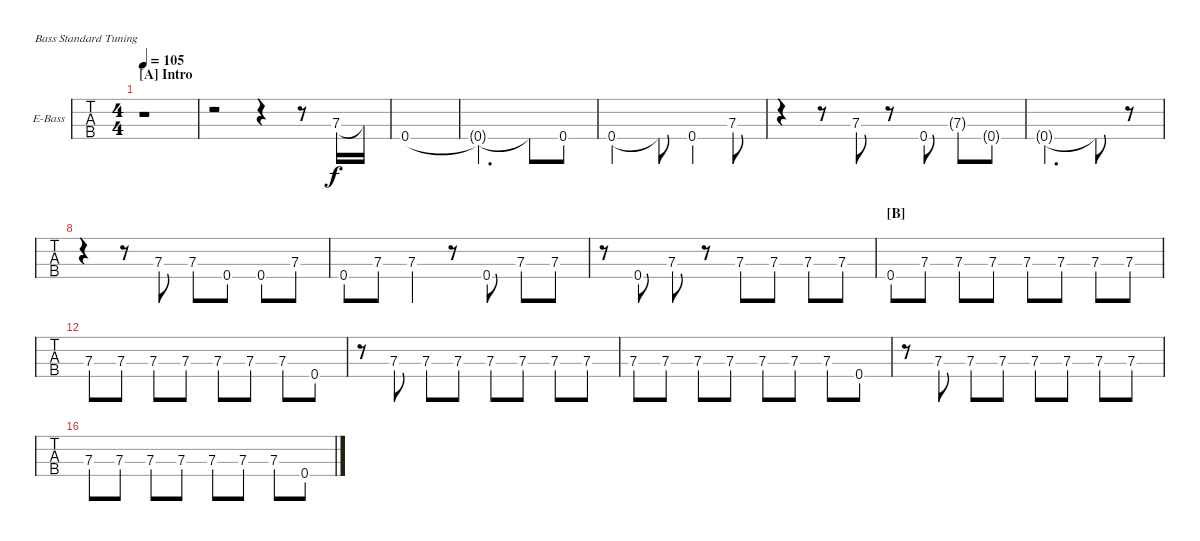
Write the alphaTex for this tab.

\bracketExtendMode nobrackets
\firstSystemTrackNameOrientation horizontal
\otherSystemsTrackNameOrientation horizontal
\defaultBarNumberDisplay FirstOfSystem
\track ("Bass" "E-Bass") {instrument electricbassfinger}
\staff {tabs}
\tuning (G2 D2 A1 E1)
\ts (4 4)
\beaming (8 2 2 2 2)
\section ("A" "Intro")
\tempo 105
\clef f4
\ks c
r.1{dy f instrument electricbassfinger} |
r.2 r.4 r.8 7.3.16 7.3{t}.16 |
0.4.1 |
0.4{t}.2{d} 0.4{t}.8 0.4.8 |
0.4.2 0.4{t}.8 0.4.4 7.3.8 |
r.4 r.8 7.3.8 r.8 0.4.8 7.3{g}.8 0.4{g}.8 |
0.4{g}.2{d} 0.4{t}.8 r.8 |
r.4 r.8 7.3.8 7.3.8 0.4.8 0.4.8 7.3.8 |
0.4.8 7.3.8 7.3.4 r.8 0.4.8 7.3.8 7.3.8 |
r.8 0.4.8 7.3.8 r.8 7.3.8 7.3.8 7.3.8 7.3.8 |
\section ("B" "")
0.4.8 7.3.8 7.3.8 7.3.8 7.3.8 7.3.8 7.3.8 7.3.8 |
7.3.8 7.3.8 7.3.8 7.3.8 7.3.8 7.3.8 7.3.8 0.4.8 |
r.8 7.3.8 7.3.8 7.3.8 7.3.8 7.3.8 7.3.8 7.3.8 |
7.3.8 7.3.8 7.3.8 7.3.8 7.3.8 7.3.8 7.3.8 0.4.8 |
r.8 7.3.8 7.3.8 7.3.8 7.3.8 7.3.8 7.3.8 7.3.8 |
7.3.8 7.3.8 7.3.8 7.3.8 7.3.8 7.3.8 7.3.8 0.4.8
